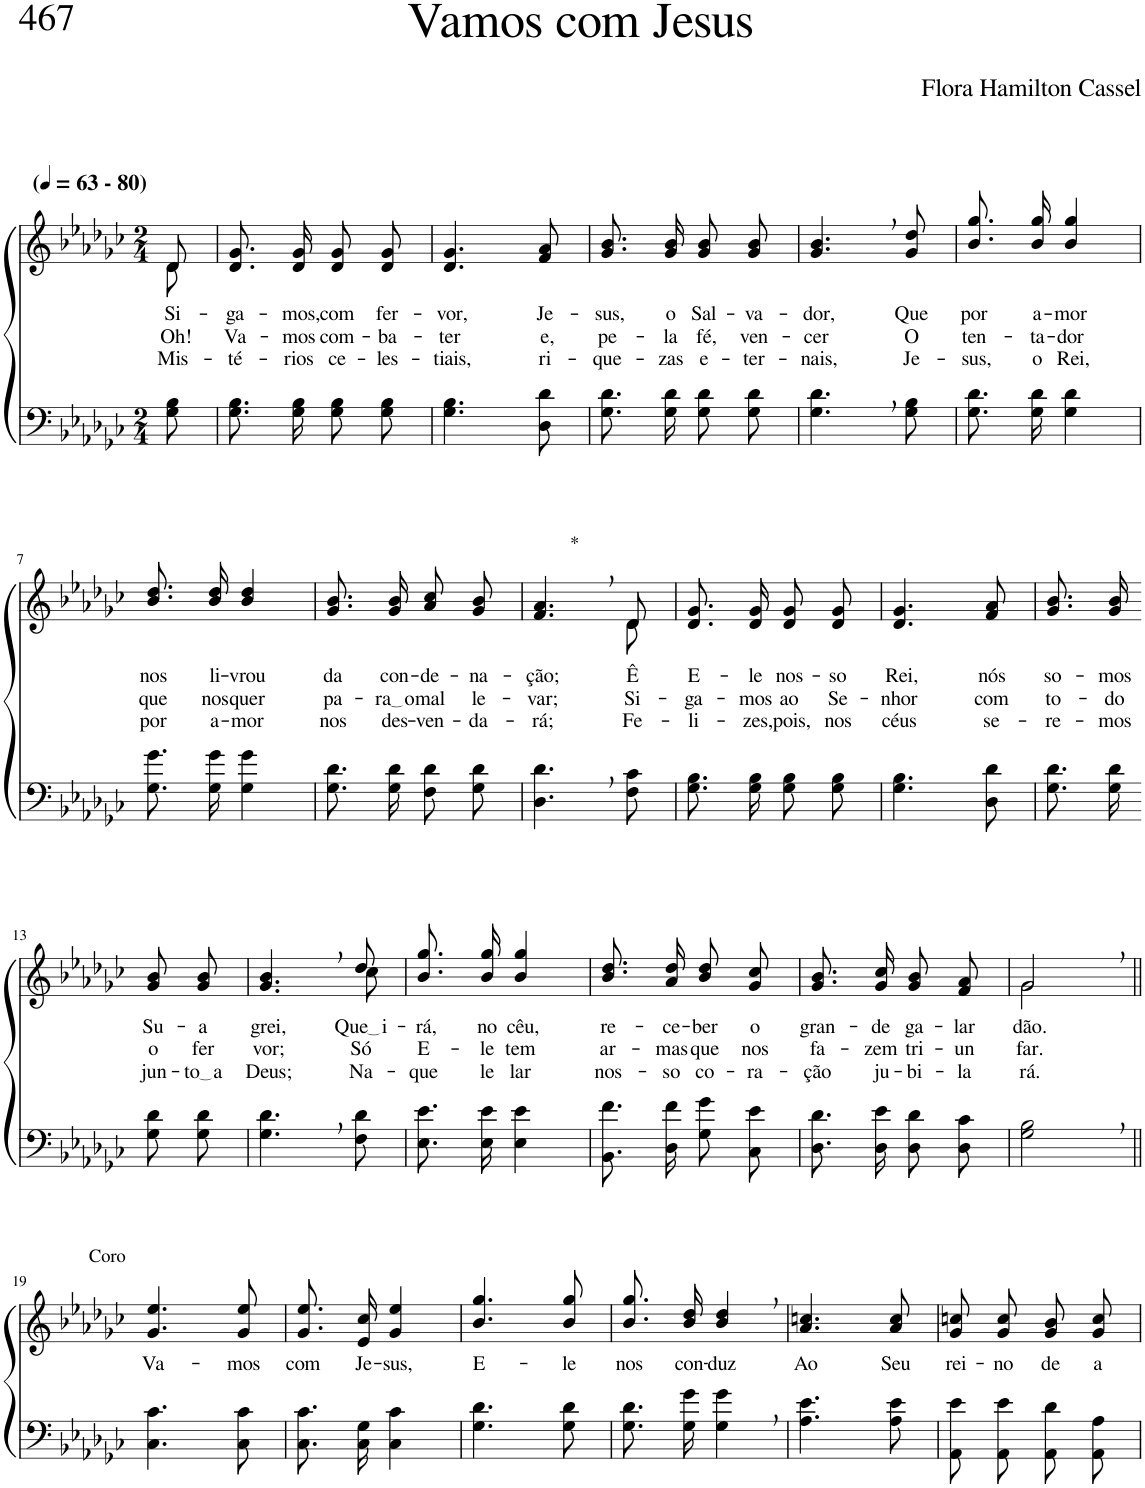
**kern	**kern	**text	**text	**text
*part2	*part1	*part1	*part1	*part1
*staff2	*staff1	*staff1	*staff1	*staff1
*I"Parte III e IV	*I"Parte I e II	*	*	*
*clefF4	*clefG2	*	*	*
*Trd2c3	*Trd2c3	*	*	*
*k[b-e-a-d-g-c-]	*k[b-e-a-d-g-c-]	*	*	*
*M2/4	*M2/4	*	*	*
*MM63	*MM63	*	*	*
=1	=1	=1	=1	=1
!	!LO:TX:a:B:t=(	!	!	!
!	!LO:TX:a:B:t=- 80)	!	!	!
!	!	!LO:LY:b	!LO:LY:b	!LO:LY:b
*	*^	*	*	*
8G-\ 8B-\	8d-\	8d-/	Si-	Oh!	Mis-
=2	=2	=2	=2	=2	=2
!	!	!	!LO:LY:b	!LO:LY:b	!LO:LY:b
*	*v	*v	*	*	*
8.G-\ 8.B-\L	8.d-/ 8.g-/L	-ga-	Va-	-té-
!	!	!LO:LY:b	!LO:LY:b	!LO:LY:b
16G-\ 16B-\Jk	16d-/ 16g-/Jk	-mos,	-mos	-rios
!	!	!LO:LY:b	!LO:LY:b	!LO:LY:b
8G-\ 8B-\L	8d-/ 8g-/L	com	com-	ce-
!	!	!LO:LY:b	!LO:LY:b	!LO:LY:b
8G-\ 8B-\J	8d-/ 8g-/J	fer-	-ba-	-les-
=3	=3	=3	=3	=3
!	!	!LO:LY:b	!LO:LY:b	!LO:LY:b
4.G-\ 4.B-\	4.d-/ 4.g-/	-vor,	-ter	-tiais,
!	!	!LO:LY:b	!LO:LY:b	!LO:LY:b
8D-\ 8d-\	8f/ 8a-/	Je-	e,	ri-
=4	=4	=4	=4	=4
!	!	!LO:LY:b	!LO:LY:b	!LO:LY:b
8.G-\ 8.d-\L	8.g-/ 8.b-/L	-sus,	pe-	-que-
!	!	!LO:LY:b	!LO:LY:b	!LO:LY:b
16G-\ 16d-\Jk	16g-/ 16b-/Jk	o	-la	-zas
!	!	!LO:LY:b	!LO:LY:b	!LO:LY:b
8G-\ 8d-\L	8g-/ 8b-/L	Sal-	fé,	e-
!	!	!LO:LY:b	!LO:LY:b	!LO:LY:b
8G-\ 8d-\J	8g-/ 8b-/J	-va-	ven-	-ter-
=5	=5	=5	=5	=5
!	!	!LO:LY:b	!LO:LY:b	!LO:LY:b
4.G-\, 4.d-\,	4.g-/, 4.b-/,	-dor,	-cer	-nais,
!	!	!LO:LY:b	!LO:LY:b	!LO:LY:b
8G-\ 8B-\	8g-/ 8dd-/	Que	O	Je-
=6	=6	=6	=6	=6
!	!	!LO:LY:b	!LO:LY:b	!LO:LY:b
8.G-\ 8.d-\L	8.b-\ 8.gg-\L	por	ten-	-sus,
!	!	!LO:LY:b	!LO:LY:b	!LO:LY:b
16G-\ 16d-\Jk	16b-\ 16gg-\Jk	a-	-ta-	o
!	!	!LO:LY:b	!LO:LY:b	!LO:LY:b
4G-\ 4d-\	4b-/ 4gg-/	-mor	-dor	Rei,
!!LO:LB:g=z
=7	=7	=7	=7	=7
!	!	!LO:LY:b	!LO:LY:b	!LO:LY:b
8.G-\ 8.g-\L	8.b-\ 8.dd-\L	nos	que	por
!	!	!LO:LY:b	!LO:LY:b	!LO:LY:b
16G-\ 16g-\Jk	16b-\ 16dd-\Jk	li-	nos	a-
!	!	!LO:LY:b	!LO:LY:b	!LO:LY:b
4G-\ 4g-\	4b-/ 4dd-/	-vrou	quer	-mor
=8	=8	=8	=8	=8
!	!	!LO:LY:b	!LO:LY:b	!LO:LY:b
8.G-\ 8.d-\L	8.g-/ 8.b-/L	da	pa-	nos
!	!	!LO:LY:b	!LO:LY:b	!LO:LY:b
16G-\ 16d-\Jk	16g-/ 16b-/Jk	con-	ra o	des-
!	!	!LO:LY:b	!LO:LY:b	!LO:LY:b
8F\ 8d-\L	8a-/ 8cc-/L	-de-	mal	-ven-
!	!	!LO:LY:b	!LO:LY:b	!LO:LY:b
8G-\ 8d-\J	8g-/ 8b-/J	-na-	le-	-da-
=9	=9	=9	=9	=9
!	!LO:TX:a:t=*	!	!	!
!	!	!LO:LY:b	!LO:LY:b	!LO:LY:b
*	*^	*	*	*
4.D-\, 4.d-\,	4.f/, 4.a-/,	4.ryy	-ção;	-var;	-rá;
!	!	!	!LO:LY:b	!LO:LY:b	!LO:LY:b
8F\ 8c-\	8d-/	8d-\	Ê	Si-	Fe-
=10	=10	=10	=10	=10	=10
!	!	!	!LO:LY:b	!LO:LY:b	!LO:LY:b
*	*v	*v	*	*	*
8.G-\ 8.B-\L	8.d-/ 8.g-/L	E-	-ga-	-li-
!	!	!LO:LY:b	!LO:LY:b	!LO:LY:b
16G-\ 16B-\Jk	16d-/ 16g-/Jk	-le	-mos	-zes,
!	!	!LO:LY:b	!LO:LY:b	!LO:LY:b
8G-\ 8B-\L	8d-/ 8g-/L	nos-	ao	pois,
!	!	!LO:LY:b	!LO:LY:b	!LO:LY:b
8G-\ 8B-\J	8d-/ 8g-/J	-so	Se-	nos
=11	=11	=11	=11	=11
!	!	!LO:LY:b	!LO:LY:b	!LO:LY:b
4.G-\ 4.B-\	4.d-/ 4.g-/	Rei,	-nhor	céus
!	!	!LO:LY:b	!LO:LY:b	!LO:LY:b
8D-\ 8d-\	8f/ 8a-/	nós	com	se-
=12	=12	=12	=12	=12
!	!	!LO:LY:b	!LO:LY:b	!LO:LY:b
8.G-\ 8.d-\L	8.g-/ 8.b-/L	so-	to-	-re-
!	!	!LO:LY:b	!LO:LY:b	!LO:LY:b
16G-\ 16d-\Jk	16g-/ 16b-/Jk	-mos	-do	-mos
!!LO:LB:g=z
=13-	=13-	=13-	=13-	=13-
!	!	!LO:LY:b	!LO:LY:b	!LO:LY:b
8G-\ 8d-\L	8g-/ 8b-/L	Su-	o	jun-
!	!	!LO:LY:b	!LO:LY:b	!LO:LY:b
8G-\ 8d-\J	8g-/ 8b-/J	-a	fer-	to a
=14	=14	=14	=14	=14
*	*^	*	*	*
!	!	!	!LO:LY:b	!LO:LY:b	!LO:LY:b
4.G-\, 4.d-\,	4.ryy	4.g-/ 4.b-/	grei,	-vor;	Deus;
!	!	!	!LO:LY:b	!LO:LY:b	!LO:LY:b
8F\ 8d-\	8cc-\	8dd-/	Que i	Só	Na-
=15	=15	=15	=15	=15	=15
!	!	!	!LO:LY:b	!LO:LY:b	!LO:LY:b
*	*v	*v	*	*	*
8.E-\ 8.e-\L	8.b-\ 8.gg-\L	-rá,	E-	-que
!	!	!LO:LY:b	!LO:LY:b	!LO:LY:b
16E-\ 16e-\Jk	16b-\ 16gg-\Jk	no	-le	le
!	!	!LO:LY:b	!LO:LY:b	!LO:LY:b
4E-\ 4e-\	4b-/ 4gg-/	cêu,	tem	lar
=16	=16	=16	=16	=16
!	!	!LO:LY:b	!LO:LY:b	!LO:LY:b
8.BB-\ 8.f\L	8.b-\ 8.dd-\L	re-	ar-	nos-
!	!	!LO:LY:b	!LO:LY:b	!LO:LY:b
16D-\ 16f\Jk	16a-\ 16dd-\Jk	-ce-	-mas	-so
!	!	!LO:LY:b	!LO:LY:b	!LO:LY:b
8G-\ 8g-\L	8b-\ 8dd-\L	-ber	que	co-
!	!	!LO:LY:b	!LO:LY:b	!LO:LY:b
8C-\ 8e-\J	8g-\ 8cc-\J	o	nos	-ra-
=17	=17	=17	=17	=17
!	!	!LO:LY:b	!LO:LY:b	!LO:LY:b
8.D-\ 8.d-\L	8.g-/ 8.b-/L	gran-	fa-	-ção
!	!	!LO:LY:b	!LO:LY:b	!LO:LY:b
16D-\ 16e-\Jk	16g-/ 16cc-/Jk	-de	-zem	ju-
!	!	!LO:LY:b	!LO:LY:b	!LO:LY:b
8D-\ 8d-\L	8g-/ 8b-/L	ga-	tri-	-bi-
!	!	!LO:LY:b	!LO:LY:b	!LO:LY:b
8D-\ 8c-\J	8f/ 8a-/J	-lar-	-un-	-la-
=18	=18	=18	=18	=18
*	*^	*	*	*
!	!	!	!LO:LY:b	!LO:LY:b	!LO:LY:b
2G-\, 2B-\,	2g-,/	2g-\	-dão.	-far.	-rá.
!!LO:LB:g=z
=19||	=19||	=19||	=19||	=19||	=19||
!	!LO:TX:a:t=Coro	!	!	!	!
!	!	!	!LO:LY:b	!	!
*	*v	*v	*	*	*
4.C-\ 4.c-\	4.g-/ 4.ee-/	Va-	.	.
!	!	!LO:LY:b	!	!
8C-\ 8c-\	8g-/ 8ee-/	-mos	.	.
=20	=20	=20	=20	=20
!	!	!LO:LY:b	!	!
8.C-\ 8.c-\L	8.g-/ 8.ee-/L	com	.	.
!	!	!LO:LY:b	!	!
16C-\ 16G-\Jk	16e-/ 16cc-/Jk	Je-	.	.
!	!	!LO:LY:b	!	!
4C-\ 4c-\	4g-/ 4ee-/	-sus,	.	.
=21	=21	=21	=21	=21
!	!	!LO:LY:b	!	!
4.G-\ 4.d-\	4.b-/ 4.gg-/	E-	.	.
!	!	!LO:LY:b	!	!
8G-\ 8d-\	8b-/ 8gg-/	-le	.	.
=22	=22	=22	=22	=22
!	!	!LO:LY:b	!	!
8.G-\ 8.d-\L	8.b-\ 8.gg-\L	nos	.	.
!	!	!LO:LY:b	!	!
16G-\ 16g-\Jk	16b-\ 16dd-\Jk	con-	.	.
!	!	!LO:LY:b	!	!
4G-\, 4g-\,	4b-/, 4dd-/,	-duz	.	.
=23	=23	=23	=23	=23
!	!	!LO:LY:b	!	!
4.A-\ 4.e-\	4.a-/ 4.ccn/	Ao	.	.
!	!	!LO:LY:b	!	!
8A-\ 8e-\	8a-/ 8cc/	Seu	.	.
=24	=24	=24	=24	=24
!	!	!LO:LY:b	!	!
8AA-\ 8e-\L	8g-/ 8ccn/L	rei-	.	.
!	!	!LO:LY:b	!	!
8AA-\ 8e-\J	8g-/ 8cc/J	-no	.	.
!	!	!LO:LY:b	!	!
8AA-\ 8d-\L	8g-/ 8b-/L	de	.	.
!	!	!LO:LY:b	!	!
8AA-\ 8A-\J	8g-/ 8cc/J	a-	.	.
=	=	=	=	=
*-	*-	*-	*-	*-
